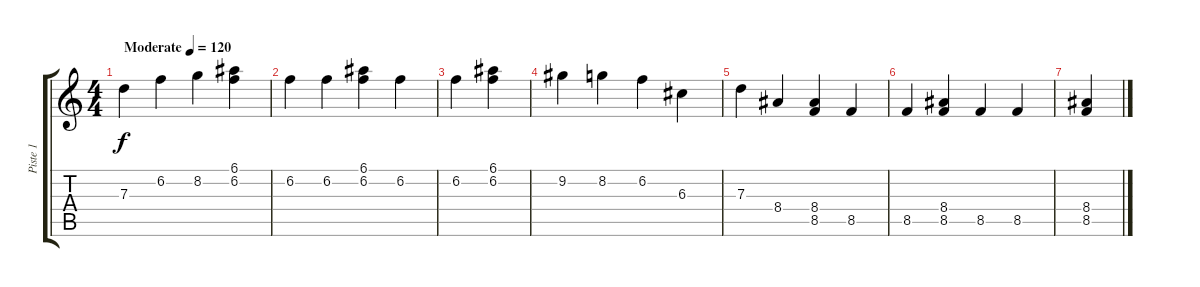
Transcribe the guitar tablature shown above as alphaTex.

\track ("Piste 1" "Piste 1") {instrument overdrivenguitar}
\staff {score tabs}
\tuning (E4 B3 G3 D3 A2 E2) {hide}
\ts (4 4)
\tempo (120 "Moderate")
\clef g2
\ks c
7.3.4{dy f instrument overdrivenguitar} 6.2.4 8.2.4 (6.1 6.2).4 |
6.2.4 6.2.4 (6.1 6.2).4 6.2.4 |
6.2.4 (6.1 6.2).4 |
9.2.4 8.2.4 6.2.4 6.3.4 |
7.3.4 8.4.4 (8.4 8.5).4 8.5.4 |
8.5.4 (8.4 8.5).4 8.5.4 8.5.4 |
(8.4 8.5).4
